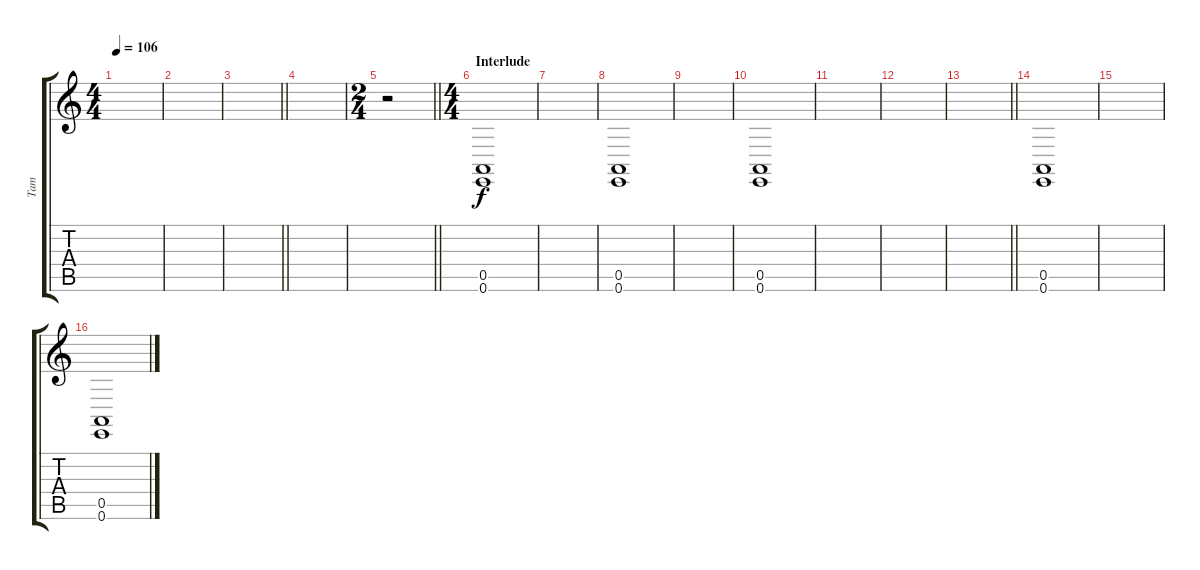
\track ("Tam" "Tam") {instrument taikodrum}
\staff {score tabs}
\tuning (E4 B3 G3 D3 A2 E2) {hide}
\ts (4 4)
\tempo 106
\clef g2
\ks c
|
|
\barLineRight lightlight
|
|
\ts (2 4)
\barLineRight lightlight
r.2 |
\ts (4 4)
\section ("" "Interlude")
(0.5 0.6).1 |
|
(0.5 0.6).1 |
|
(0.5 0.6).1 |
|
|
\barLineRight lightlight
|
(0.5 0.6).1 |
|
(0.5 0.6).1
